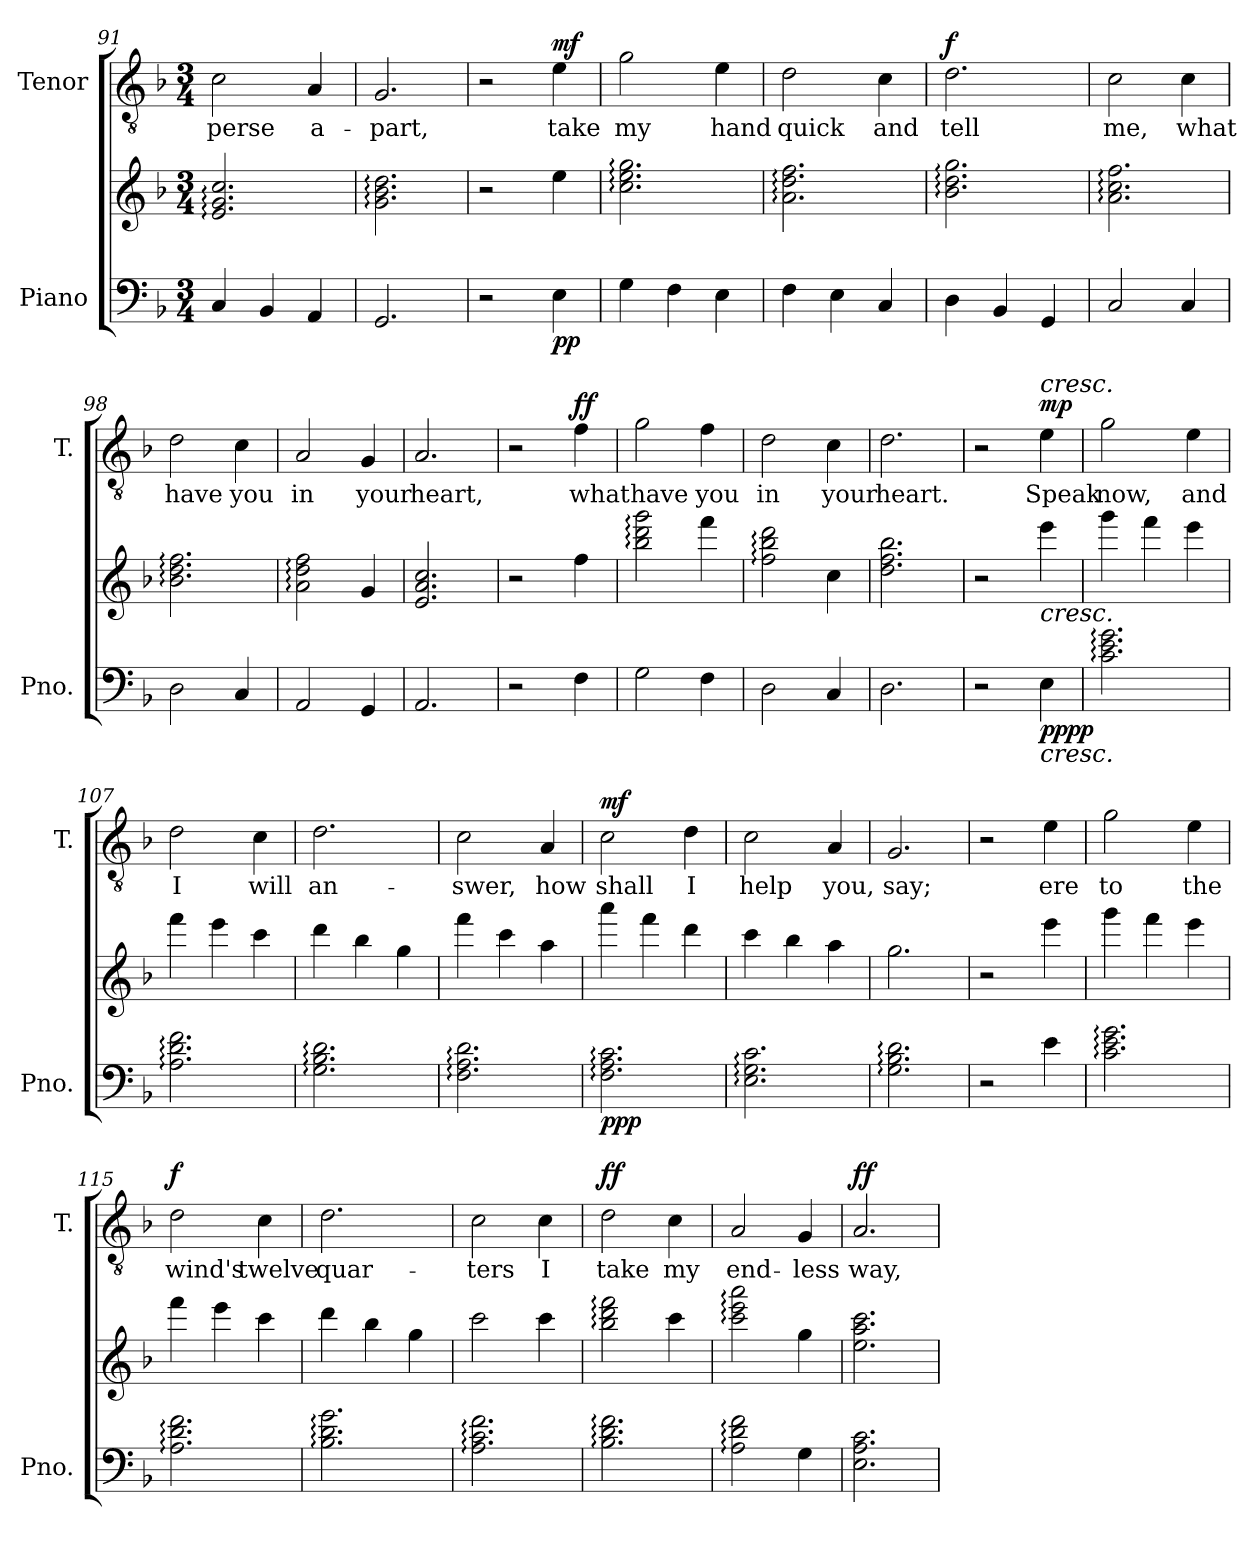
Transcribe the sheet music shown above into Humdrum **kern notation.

**kern	**kern	**dynam	**kern	**text	**dynam
*part2	*part2	*part2	*part1	*part1	*part1
*staff3	*staff2	*staff2/3	*staff1	*staff1	*staff1
*I"Piano	*	*	*I"Tenor	*	*
*I'Pno.	*	*	*I'T.	*	*
!!LO:PB:g=z
*clefF4	*clefG2	*	*clefGv2	*	*
*k[b-]	*k[b-]	*	*k[b-]	*	*
*M3/4	*M3/4	*	*M3/4	*	*
=91	=91	=91	=91	=91	=91
!	!	!	!	!LO:LY:b	!
4C/	2.e/: 2.g/: 2.cc/:	.	2c\	-perse	.
4BB-/	.	.	.	.	.
!	!	!	!	!LO:LY:b	!
4AA/	.	.	4A/	a-	.
=92	=92	=92	=92	=92	=92
!	!	!	!	!LO:LY:b	!
2.GG/	2.g\: 2.b-\: 2.dd\:	.	2.G/	-part,	.
=93	=93	=93	=93	=93	=93
2r	2r	.	2r	.	.
!	!	!LO:DY:b=2	!	!LO:LY:b	!
!	!	!LO:DY:n=1:b	!	!	!LO:DY:a
4E\	4ee\	p p	4e\	take	mf
=94	=94	=94	=94	=94	=94
!	!	!	!	!LO:LY:b	!
4G\	2.cc\: 2.ee\: 2.gg\:	.	2g\	my	.
4F\	.	.	.	.	.
!	!	!	!	!LO:LY:b	!
4E\	.	.	4e\	hand	.
=95	=95	=95	=95	=95	=95
!	!	!	!	!LO:LY:b	!
4F\	2.a\: 2.dd\: 2.ff\:	.	2d\	quick	.
4E\	.	.	.	.	.
!	!	!	!	!LO:LY:b	!
4C/	.	.	4c\	and	.
=96	=96	=96	=96	=96	=96
!	!	!LO:DY:b=2	!	!LO:LY:b	!
!	!	!LO:DY:n=1:b	!	!	!LO:DY:a
4D\	2.b-\: 2.dd\: 2.gg\:	mp mp	2.d\	tell	f
4BB-/	.	.	.	.	.
4GG/	.	.	.	.	.
=97	=97	=97	=97	=97	=97
!	!	!	!	!LO:LY:b	!
2C/	2.a\: 2.cc\: 2.ff\:	.	2c\	me,	.
!	!	!	!	!LO:LY:b	!
4C/	.	.	4c\	what	.
=98	=98	=98	=98	=98	=98
!	!	!	!	!LO:LY:b	!
2D\	2.b-\: 2.dd\: 2.ff\:	.	2d\	have	.
!	!	!	!	!LO:LY:b	!
4C/	.	.	4c\	you	.
=99	=99	=99	=99	=99	=99
!	!	!	!	!LO:LY:b	!
2AA/	2a\: 2dd\: 2ff\:	.	2A/	in	.
!	!	!	!	!LO:LY:b	!
4GG/	4g/	.	4G/	your	.
=100	=100	=100	=100	=100	=100
!	!	!	!	!LO:LY:b	!
2.AA/	2.e/ 2.a/ 2.cc/	.	2.A/	heart,	.
!!LO:LB:g=z
=101	=101	=101	=101	=101	=101
2r	2r	.	2r	.	.
!	!	!LO:DY:b=2	!	!LO:LY:b	!
!	!	!LO:DY:n=1:b	!	!	!LO:DY:a
4F\	4ff\	mf mf	4f\	what	ff
=102	=102	=102	=102	=102	=102
!	!	!	!	!LO:LY:b	!
2G\	2bb-\: 2ddd\: 2ggg\:	.	2g\	have	.
!	!	!	!	!LO:LY:b	!
4F\	4fff\	.	4f\	you	.
=103	=103	=103	=103	=103	=103
!	!	!	!	!LO:LY:b	!
2D\	2ff\: 2bb-\: 2ddd\:	.	2d\	in	.
!	!	!	!	!LO:LY:b	!
4C/	4cc\	.	4c\	your	.
=104	=104	=104	=104	=104	=104
!	!	!	!	!LO:LY:b	!
2.D\	2.dd\ 2.ff\ 2.bb-\	.	2.d\	heart.	.
=105	=105	=105	=105	=105	=105
2r	2r	.	2r	.	.
!	!	!	!LO:TX:a:i:t=cresc.	!	!
!	!LO:TX:b:i:t=cresc.	!	!	!	!
!LO:TX:b:i:t=cresc.	!	!	!	!	!
!	!	!LO:DY:b=2	!	!LO:LY:b	!
!	!	!LO:DY:n=1:b	!	!	!LO:DY:a
4E\	4eee\	pp pp	4e\	Speak	mp
=106	=106	=106	=106	=106	=106
!	!	!	!	!LO:LY:b	!
2.c\: 2.e\: 2.g\:	4ggg\	.	2g\	now,	.
.	4fff\	.	.	.	.
!	!	!	!	!LO:LY:b	!
.	4eee\	.	4e\	and	.
=107	=107	=107	=107	=107	=107
!	!	!	!	!LO:LY:b	!
2.A\: 2.d\: 2.f\:	4fff\	.	2d\	I	.
.	4eee\	.	.	.	.
!	!	!	!	!LO:LY:b	!
.	4ccc\	.	4c\	will	.
=108	=108	=108	=108	=108	=108
!	!	!	!	!LO:LY:b	!
2.G\: 2.B-\: 2.d\:	4ddd\	.	2.d\	an-	.
.	4bb-\	.	.	.	.
.	4gg\	.	.	.	.
=109	=109	=109	=109	=109	=109
!	!	!	!	!LO:LY:b	!
2.F\: 2.A\: 2.d\:	4fff\	.	2c\	-swer,	.
.	4ccc\	.	.	.	.
!	!	!	!	!LO:LY:b	!
.	4aa\	.	4A/	how	.
!!LO:LB:g=z
=110	=110	=110	=110	=110	=110
!	!	!LO:DY:b=2	!	!LO:LY:b	!
!	!	!LO:DY:n=1:b	!	!	!
!	!	!LO:DY:n=2:b	!	!	!LO:DY:a
2.F\: 2.A\: 2.c\:	4aaa\	p p p	2c\	shall	mf
.	4fff\	.	.	.	.
!	!	!	!	!LO:LY:b	!
.	4ddd\	.	4d\	I	.
=111	=111	=111	=111	=111	=111
!	!	!	!	!LO:LY:b	!
2.E\: 2.G\: 2.c\:	4ccc\	.	2c\	help	.
.	4bb-\	.	.	.	.
!	!	!	!	!LO:LY:b	!
.	4aa\	.	4A/	you,	.
=112	=112	=112	=112	=112	=112
!	!	!	!	!LO:LY:b	!
2.G\: 2.B-\: 2.d\:	2.gg\	.	2.G/	say;	.
=113	=113	=113	=113	=113	=113
2r	2r	.	2r	.	.
!	!	!	!	!LO:LY:b	!
4e\	4eee\	.	4e\	ere	.
=114	=114	=114	=114	=114	=114
!	!	!	!	!LO:LY:b	!
2.c\: 2.e\: 2.g\:	4ggg\	.	2g\	to	.
.	4fff\	.	.	.	.
!	!	!	!	!LO:LY:b	!
.	4eee\	.	4e\	the	.
=115	=115	=115	=115	=115	=115
!	!	!LO:DY:b=2	!	!LO:LY:b	!
!	!	!LO:DY:n=1:b	!	!	!LO:DY:a
2.A\: 2.d\: 2.f\:	4fff\	mp mp	2d\	wind's	f
.	4eee\	.	.	.	.
!	!	!	!	!LO:LY:b	!
.	4ccc\	.	4c\	twelve	.
=116	=116	=116	=116	=116	=116
!	!	!	!	!LO:LY:b	!
2.B-\: 2.d\: 2.g\:	4ddd\	.	2.d\	quar-	.
.	4bb-\	.	.	.	.
.	4gg\	.	.	.	.
=117	=117	=117	=117	=117	=117
!	!	!	!	!LO:LY:b	!
2.A\: 2.c\: 2.f\:	2ccc\	.	2c\	-ters	.
!	!	!	!	!LO:LY:b	!
.	4ccc\	.	4c\	I	.
=118	=118	=118	=118	=118	=118
!	!	!LO:DY:b=2	!	!LO:LY:b	!
!	!	!LO:DY:n=1:b	!	!	!LO:DY:a
2.B-\: 2.d\: 2.f\:	2bb-\: 2ddd\: 2fff\:	mf mf	2d\	take	ff
!	!	!	!	!LO:LY:b	!
.	4ccc\	.	4c\	my	.
!!LO:PB:g=z
=119	=119	=119	=119	=119	=119
!	!	!	!	!LO:LY:b	!
2A\: 2d\: 2f\:	2ccc\: 2eee\: 2aaa\:	.	2A/	end-	.
!	!	!	!	!LO:LY:b	!
4G\	4gg\	.	4G/	-less	.
=120	=120	=120	=120	=120	=120
!	!	!LO:DY:b=2	!	!LO:LY:b	!
!	!	!LO:DY:n=1:b	!	!	!LO:DY:a
2.E\ 2.A\ 2.c\	2.ee\ 2.aa\ 2.ccc\	mf mf	2.A/	way,	ff
=	=	=	=	=	=
*-	*-	*-	*-	*-	*-
